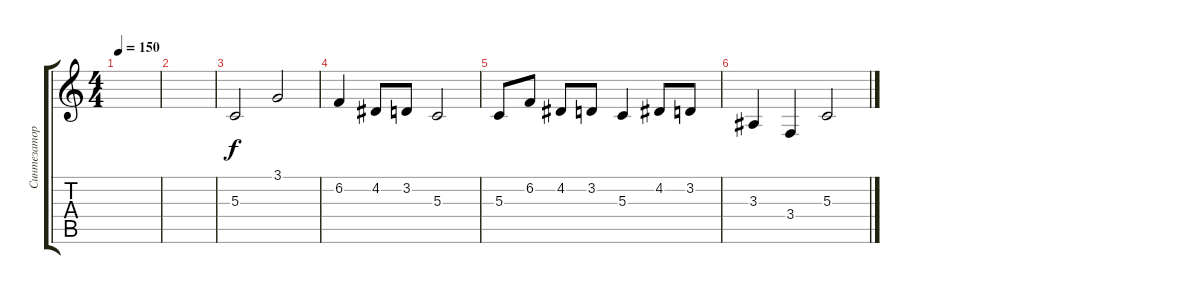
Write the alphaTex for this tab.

\track ("Синтезатор" "Синтезатор") {instrument choiraahs}
\staff {score tabs}
\tuning (E4 B3 G3 D3 A2 E2) {hide}
\ts (4 4)
\tempo 150
\clef g2
\ks c
|
|
5.3.2{instrument harpsichord} 3.1.2 |
6.2.4 4.2.8 3.2.8 5.3.2 |
5.3.8 6.2.8 4.2.8 3.2.8 5.3.4 4.2.8 3.2.8 |
3.3.4 3.4.4 5.3.2
